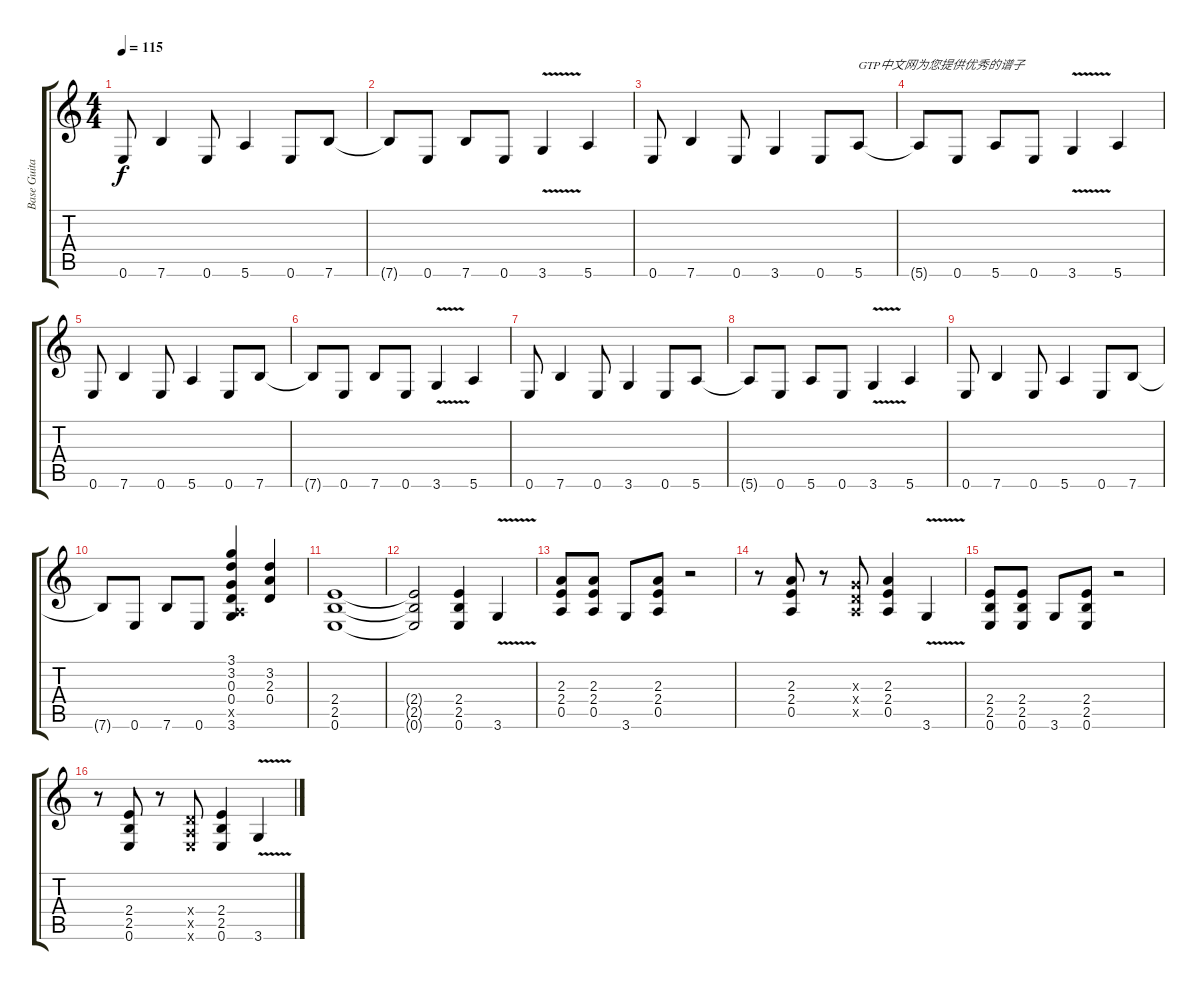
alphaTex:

\track ("Base Guitar" "Base Guita") {instrument distortionguitar}
\staff {score tabs}
\tuning (E4 B3 G3 D3 A2 E2) {hide}
\ts (4 4)
\tempo 115
\clef g2
\ks c
0.6.8{dy f instrument distortionguitar} 7.6.4 0.6.8 5.6.4 0.6.8 7.6.8 |
7.6{t}.8 0.6.8 7.6.8 0.6.8 3.6{v}.4 5.6.4 |
0.6.8 7.6.4 0.6.8 3.6.4 0.6.8 5.6.8{txt "GTP中文网为您提供优秀的谱子"} |
5.6{t}.8 0.6.8 5.6.8 0.6.8 3.6{v}.4 5.6.4 |
0.6.8 7.6.4 0.6.8 5.6.4 0.6.8 7.6.8 |
7.6{t}.8 0.6.8 7.6.8 0.6.8 3.6{v}.4 5.6.4 |
0.6.8 7.6.4 0.6.8 3.6.4 0.6.8 5.6.8 |
5.6{t}.8 0.6.8 5.6.8 0.6.8 3.6{v}.4 5.6.4 |
0.6.8 7.6.4 0.6.8 5.6.4 0.6.8 7.6.8 |
7.6{t}.8 0.6.8 7.6.8 0.6.8 (3.1 3.2 0.3 0.4 0.5{x} 3.6).4 (3.2 2.3 0.4).4 |
(2.4 2.5 0.6).1 |
(2.4{t} 2.5{t} 0.6{t}).2 (2.4 2.5 0.6).4 3.6{v}.4 |
(2.3 2.4 0.5).8 (2.3 2.4 0.5).8 3.6.8 (2.3 2.4 0.5).8 r.2 |
r.8 (2.3 2.4 0.5).8 r.8 (0.3{x} 0.4{x} 0.5{x}).8 (2.3 2.4 0.5).4 3.6{v}.4 |
(2.4 2.5 0.6).8 (2.4 2.5 0.6).8 3.6.8 (2.4 2.5 0.6).8 r.2 |
r.8 (2.4 2.5 0.6).8 r.8 (0.4{x} 0.5{x} 0.6{x}).8 (2.4 2.5 0.6).4 3.6{v}.4
